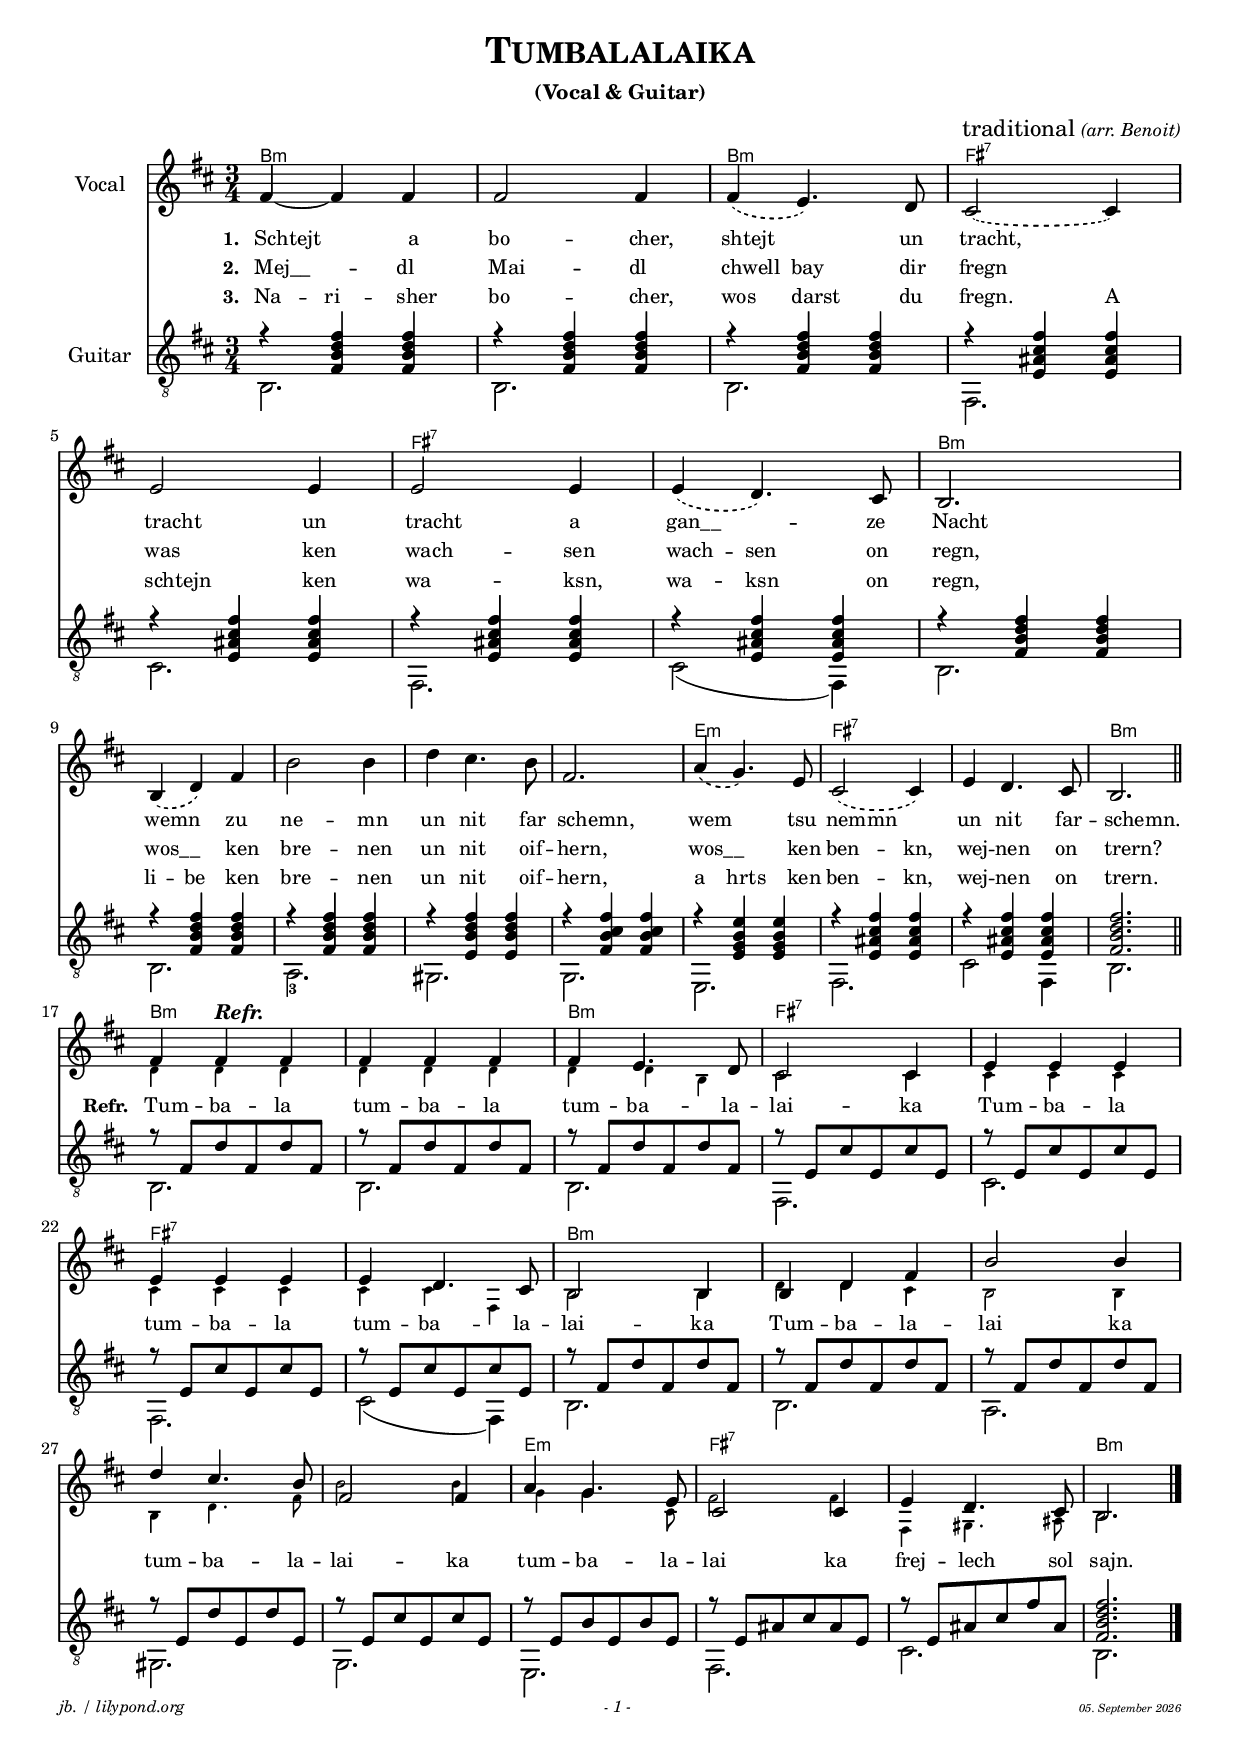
\version "2.20.0"

\include "../_common/footers.ily"
\footer_common_with_pagenum 

\version "2.20.0"

\header {
  title = \markup \caps  {"Tumbalalaika"}
  subtitle = \markup \small "(Vocal & Guitar)"
  composer = \markup { "traditional" \italic \tiny"(arr. Benoit)" } 
  %arranger = \markup \italic ""
  }

\version "2.20.0"

\include "../_common/makros.ily"


global = {
  \key b \minor
  \time 3/4
}

voice_vocal = \fixed c' { 
  \slurDashed
  fis4~ fis fis fis2 fis4 fis (e4.) d8 \tieDashed cis2~ cis4 e2 e4 e2 e4 e (d4.) cis8 b,2. \break
  b,4 (d) fis b2 b4 d' cis'4. b8 fis2. a4 (g4.) e8 cis2 (cis4) e4 d4. cis8 b,2.\bar "||" \break
  
}

voice_refrain = \fixed c' {  
  fis4 fis^\mark_refrain fis fis fis fis fis e4. d8 cis2 cis4 e e e  \break
  e e e e d4.cis8  b,2 4 b, d fis b2 4  \break
  d'4 cis'4. b8 fis2 4 a g4. e8 cis2 4 e d4. cis8 b,2. \bar "|."
}

voice_refrain_second= \fixed c' {
  d4 d d d d d d d4 b,4 cis2 cis4 cis4 4 4 4 4 4 4 4 fis,  b,2 b,4 
  d4 d cis b,2 b,4 b, d4. fis8 b2 b4 g g4. cis8 fis2 fis4 fis,4 gis,4. ais,8 b,2.
  }


voice_chords = \chordmode {
  \override ChordName.font-size = #-1
   b2.:m s2. b2.:m  fis:7 s2. fis:7 s2. b2.:m
   s4*12 e2.:m fis:7 s2. b:m
   b2.:m s2. b2.:m  fis:7 s2. fis:7 s2. b2.:m
   s4*12 e2.:m fis:7 s2. b:m
}

% guitar voice --------------------------------------

% shorthands for stanza
hm =  {r4 <fis b d' fis'>4 4}
hm_e =  {r4 <e b d' fis'>4 4}
hm_cis =  {r4 <fis b cis' fis'>4 4}
fis_sev =  {r4 <e ais cis' fis'>4 4}
em = {r4 <e g b e'>4 4}

% shorthands for refrain
r_hm = {r8 fis d' fis d' fis}
r_hm_e = {r8 e d' e d' e}
r_fis = {r8 e cis' e cis' e}
r_em = {r8 e b e b e}

voice_guitar_one =  
  \fixed c {
    % stanza
   \hm | \hm | \hm | \fis_sev | \fis_sev | \fis_sev | \fis_sev | \hm |
   \hm | \hm | \hm_e | \hm_cis | \em  \fis_sev | \fis_sev | <fis b d' fis'>2.|
   % refrain
   \r_hm | \r_hm | \r_hm | \r_fis | \r_fis | \r_fis | \r_fis | \r_hm | 
   \r_hm | \r_hm | \r_hm_e | \r_fis | \r_em | r8 e ais cis' ais e | r8 e ais cis' fis' ais | <fis b d' fis'>2.|
  }


voice_guitar_two = 
  \fixed c {
  b,2. b, b, fis, cis fis, cis2 (fis,4)  b,2.
  b,2. a,-3 gis, g, e, fis, cis2 fis,4 b,2. 
  b,2. b, b, fis, cis fis, cis2 (fis,4)  b,2.
  b,2. a, gis, g, e, fis, cis2. b,2. 
  }

\version "2.20.0"

font = \set fontSize = #-1

stanza_one = \lyricmode  {
  \font 
  \set stanza = "1. "
  \align_syllables_left	
  Schtejt2 "  a"4 bo2 -- cher,4 shtejt8*5 un8 tracht,2. 
  tracht2 un4 | tracht2 " a"4 | "gan__"8*5 -- ze8 | Nacht2.
  wemn2 zu4 ne2 -- mn4 un4 nit4. far8 schemn,2.
  wem8*5 tsu8 nemmn2. un4 nit4. far8 -- schemn.2.
  }
  
stanza_two = \lyricmode {
  \font 
  \set stanza = "2. "
  \align_syllables_left	
  "Mej__"2 -- dl4 Mai2 -- dl4 chwell bay4. dir8 fregn2. 
  was2 ken4 | wach2 -- sen4 | wach -- sen4. on8 | regn,2.
  "wos__"2 ken4 bre2 -- nen4 un nit4. oif8 -- hern,2. 
  "wos__"8*5 ken8 ben2 -- kn,4 wej -- nen4. on8 trern?2.
  }
   
stanza_three = \lyricmode {
  \font 
  \set stanza = "3. "
  \align_syllables_left	
  Na4 -- ri -- sher bo2 -- cher,4 wos darst4. du8 fregn.2 " A"4
  schtejn2 ken4 wa2 -- ksn,4 wa -- ksn4. on8 regn,2.
  li4 -- be ken bre2 -- nen4 un nit4. oif8 -- hern,2. 
  " a"4 hrts4. ken8 ben2 -- kn,4 wej -- nen4. on8 trern.2.
  }
  
refrain = \lyricmode {
  \font 
  \set stanza = "Refr. "
  \align_syllables_left	
  Tum4 -- ba -- la tum4 -- ba -- la tum4 -- ba4. -- la8 -- lai2 -- ka4
  Tum4 -- ba -- la tum4 -- ba -- la tum4 -- ba4. -- la8 -- lai2 -- ka4
  Tum4 -- ba -- la -- lai2 ka4 tum4 -- ba4. -- la8 -- lai2 -- ka4
  tum4 -- ba4. -- la8 -- lai2 ka4 frej -- lech4. sol8 sajn. 
  }


\paper {
     systems-per-page = 6  % force nr. of systems
  }
  
\score {
  <<
    \new ChordNames \voice_chords
      
    \new Staff \with {instrumentName = "Vocal" 
                      midiInstrument = "Acoustic Guitar (Nylon)"}
      \new Voice = "lead" { 
           \oneVoice {\global %\tempo 4=200 
                      \voice_vocal }  % stanza with one single voice
            << 
              \new Voice  = "refr_one" {
                  \voiceOne \voice_refrain }  % refrain, 2 voices
              \new Voice = "refr_second" {
                  \voiceTwo \magnifyMusic #0.7 
                  \voice_refrain_second}  % second voice smaller notes
            >> 
       }
 
    \new Lyrics {
      \stanza_one
      \refrain
    }

    \new Lyrics 
      \stanza_two
      
    \new Lyrics 
      \stanza_three
         
    \new Staff \with {instrumentName= "Guitar" 
                      midiInstrument = "Acoustic Guitar (Nylon)"
                      midiMaximumVolume =  0.5
    }
        <<
          \clef "treble_8"
          \new Voice {\voiceOne { \global \voice_guitar_one}} 
          \new Voice {\voiceTwo \voice_guitar_two }
        >>
  >>
  
  \layout {
    #(layout-set-staff-size 18) 
    }
  \midi { \tempo 4=200 }
}